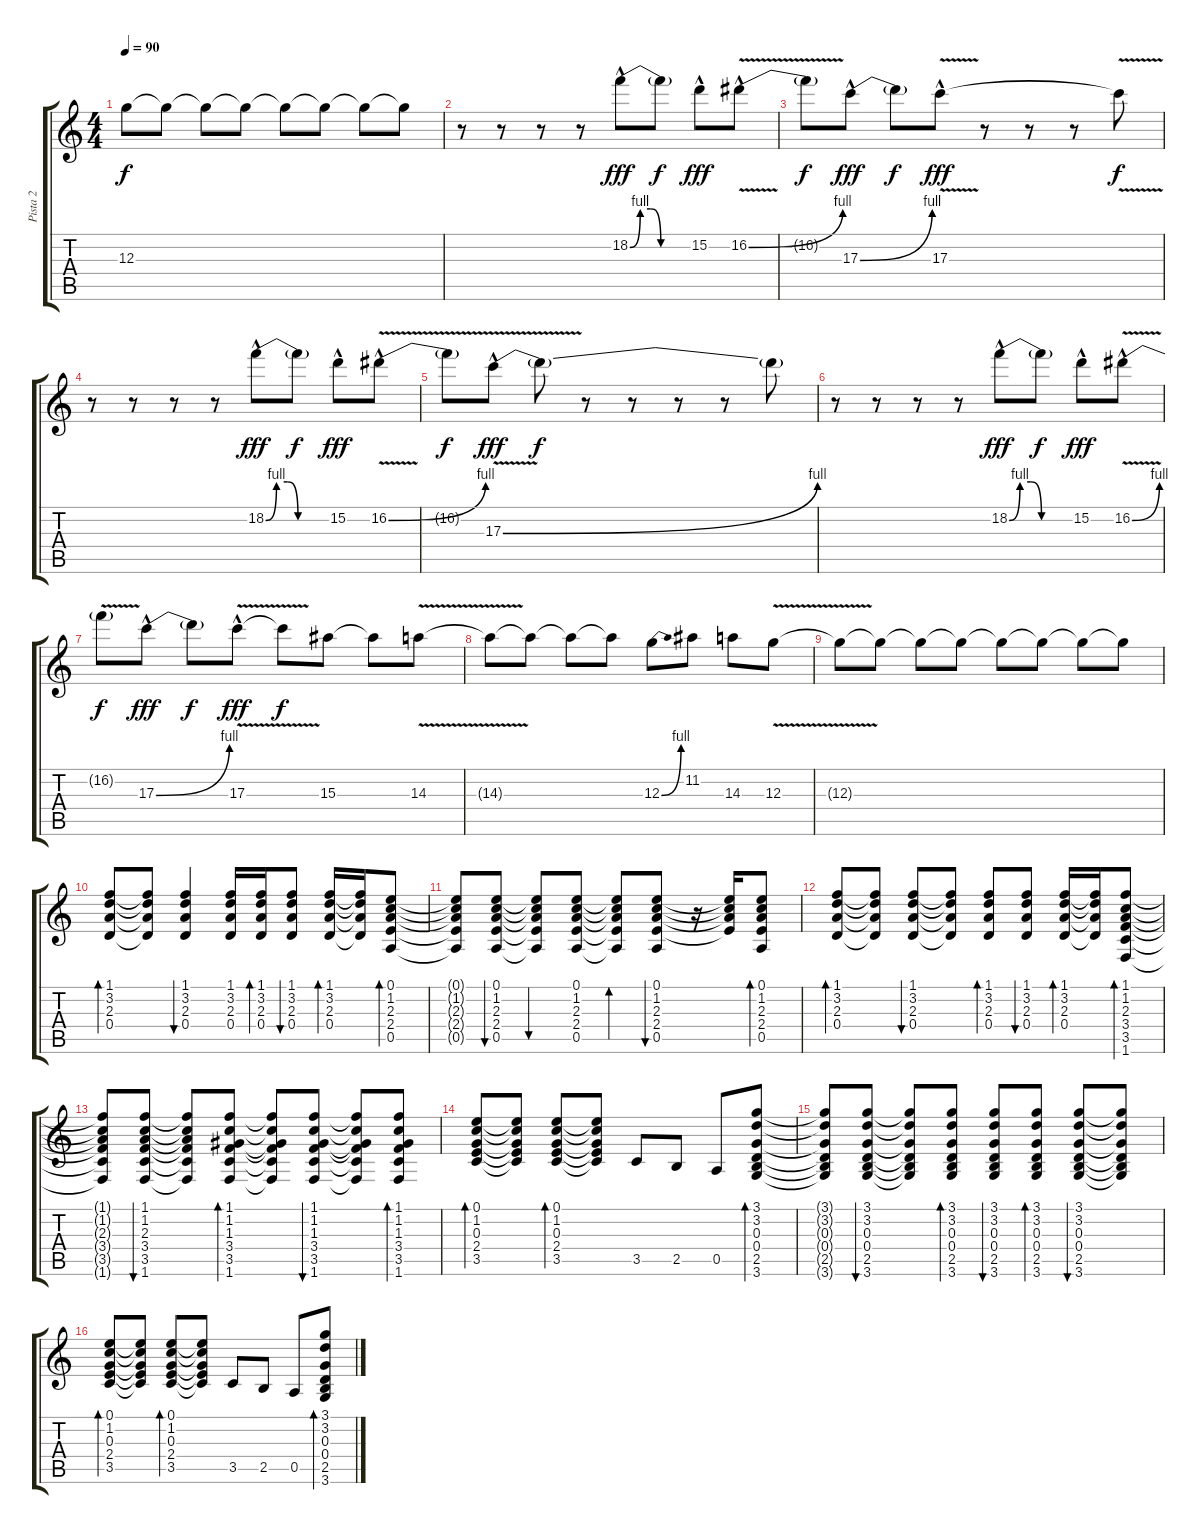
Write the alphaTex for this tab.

\track ("Pista 2" "Pista 2") {instrument acousticguitarnylon}
\staff {score tabs}
\tuning (E4 B3 G3 D3 A2 E2) {hide}
\ts (4 4)
\tempo 90
\clef g2
\ks c
12.3{t}.8{dy f} 12.3{t}.8 12.3{t}.8 12.3{t}.8 12.3{t}.8 12.3{t}.8 12.3{t}.8 12.3{t}.8 |
r.8{volume 16 balance 8 instrument acousticguitarnylon} r.8 r.8 r.8 18.2{be (custom 0 0 10 4 20 4 30 0 60 0) hac}.8{dy fff} 18.2{t}.8{dy f} 15.2{hac}.8{dy fff} 16.2{be (bend 0 0 60 4) v hac}.8 |
16.2{t}.8{dy f} 17.3{be (bend 0 0 60 4) hac}.8{dy fff} 17.3{t}.8{dy f} 17.3{v hac}.8{dy fff} r.8 r.8 r.8 17.3{t}.8{dy f} |
r.8 r.8 r.8 r.8 18.2{be (custom 0 0 10 4 20 4 30 0 60 0) hac}.8{dy fff} 18.2{t}.8{dy f} 15.2{hac}.8{dy fff} 16.2{be (bend 0 0 60 4) v hac}.8 |
16.2{t}.8{dy f} 17.3{be (bend 0 0 60 4) v hac}.8{dy fff} 17.3{t}.8{dy f} r.8 r.8 r.8 r.8 17.3{t}.8 |
r.8{volume 16 balance 8 instrument acousticguitarnylon} r.8 r.8 r.8 18.2{be (custom 0 0 10 4 20 4 30 0 60 0) hac}.8{dy fff} 18.2{t}.8{dy f} 15.2{hac}.8{dy fff} 16.2{be (bend 0 0 60 4) v hac}.8 |
16.2{t}.8{dy f} 17.3{be (bend 0 0 60 4) hac}.8{dy fff} 17.3{t}.8{dy f} 17.3{v hac}.8{dy fff} 17.3{t}.8{dy f} 15.3.8 15.3{t}.8 14.3{v}.8 |
14.3{t}.8 14.3{t}.8 14.3{t}.8 14.3{t}.8 12.3{be (bend 0 0 60 4)}.8 11.2.8 14.3.8 12.3{v}.8 |
12.3{t}.8 12.3{t}.8 12.3{t}.8 12.3{t}.8 12.3{t}.8 12.3{t}.8 12.3{t}.8 12.3{t}.8 |
(1.1 3.2 2.3 0.4).8{bd 60 volume 12} (1.1{t} 3.2{t} 2.3{t} 0.4{t}).8 (1.1 3.2 2.3 0.4).4{bu 60} (1.1 3.2 2.3 0.4).16 (1.1 3.2 2.3 0.4).16{bd 60} (1.1 3.2 2.3 0.4).8{bu 60} (1.1 3.2 2.3 0.4).16{bd 60} (1.1{t} 3.2{t} 2.3{t} 0.4{t}).16 (0.1 1.2 2.3 2.4 0.5).8{bd 60} |
(0.1{t} 1.2{t} 2.3{t} 2.4{t} 0.5{t}).8 (0.1 1.2 2.3 2.4 0.5).8{bu 60} (0.1{t} 1.2{t} 2.3{t} 2.4{t} 0.5{t}).8{bu 60} (0.1 1.2 2.3 2.4 0.5).8 (0.1{t} 1.2{t} 2.3{t} 2.4{t} 0.5{t}).8{bd 60} (0.1 1.2 2.3 2.4 0.5).8{bu 60} r.16 (0.1{t} 1.2{t} 2.3{t} 2.4{t}).16 (0.1 1.2 2.3 2.4 0.5).8{bd 60} |
(1.1 3.2 2.3 0.4).8{bd 60} (1.1{t} 3.2{t} 2.3{t} 0.4{t}).8 (1.1 3.2 2.3 0.4).8{bu 60} (1.1{t} 3.2{t} 2.3{t} 0.4{t}).8 (1.1 3.2 2.3 0.4).8{bd 60} (1.1 3.2 2.3 0.4).8{bu 60} (1.1 3.2 2.3 0.4).16{bd 60} (1.1{t} 3.2{t} 2.3{t} 0.4{t}).16 (1.1 1.2 2.3 3.4 3.5 1.6).8{bd 60} |
(1.1{t} 1.2{t} 2.3{t} 3.4{t} 3.5{t} 1.6{t}).8 (1.1 1.2 2.3 3.4 3.5 1.6).8{bu 60} (1.1{t} 1.2{t} 2.3{t} 3.4{t} 3.5{t} 1.6{t}).8 (1.1 1.2 1.3 3.4 3.5 1.6).8{bd 60} (1.1{t} 1.2{t} 1.3{t} 3.4{t} 3.5{t} 1.6{t}).8 (1.1 1.2 1.3 3.4 3.5 1.6).8{bu 60} (1.1{t} 1.2{t} 1.3{t} 3.4{t} 3.5{t} 1.6{t}).8 (1.1 1.2 1.3 3.4 3.5 1.6).8{bd 60} |
(0.1 1.2 0.3 2.4 3.5).8{bd 60} (0.1{t} 1.2{t} 0.3{t} 2.4{t} 3.5{t}).8 (0.1 1.2 0.3 2.4 3.5).8{bd 60} (0.1{t} 1.2{t} 0.3{t} 2.4{t} 3.5{t}).8 3.5.8 2.5.8 0.5.8 (3.1 3.2 0.3 0.4 2.5 3.6).8{bd 60} |
(3.1{t} 3.2{t} 0.3{t} 0.4{t} 2.5{t} 3.6{t}).8 (3.1 3.2 0.3 0.4 2.5 3.6).8{bu 60} (3.1{t} 3.2{t} 0.3{t} 0.4{t} 2.5{t} 3.6{t}).8 (3.1 3.2 0.3 0.4 2.5 3.6).8{bd 60} (3.1 3.2 0.3 0.4 2.5 3.6).8{bu 60} (3.1 3.2 0.3 0.4 2.5 3.6).8{bd 60} (3.1 3.2 0.3 0.4 2.5 3.6).8{bu 60} (3.1{t} 3.2{t} 0.3{t} 0.4{t} 2.5{t} 3.6{t}).8 |
(0.1 1.2 0.3 2.4 3.5).8{bd 60} (0.1{t} 1.2{t} 0.3{t} 2.4{t} 3.5{t}).8 (0.1 1.2 0.3 2.4 3.5).8{bd 60} (0.1{t} 1.2{t} 0.3{t} 2.4{t} 3.5{t}).8 3.5.8 2.5.8 0.5.8 (3.1 3.2 0.3 0.4 2.5 3.6).8{bd 60}
